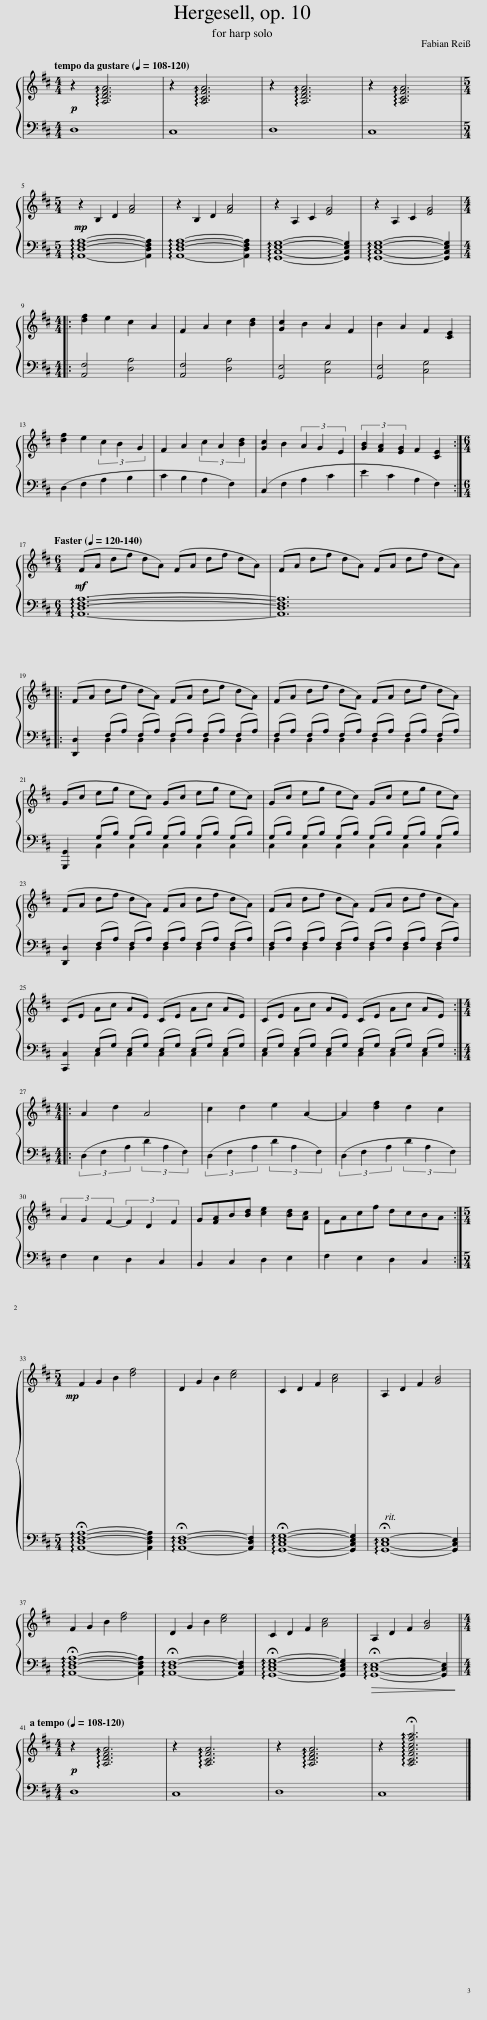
X:1
%%score { 1 | ( 2 3 ) }
L:1/8
Q:1/4=108
M:4/4
I:linebreak $
K:D
V:1 treble
V:2 bass
V:3 bass
V:1
!p! z2 !arpeggio![A,DFA]6 | z2 !arpeggio![A,CFA]6 | z2 !arpeggio![A,DFA]6 | z2 !arpeggio![A,CFA]6 |$[M:5/4]!mp! z2 B,2 D2 [FA]4 | %5
 z2 B,2 D2 [FA]4 | z2 A,2 C2 [EG]4 | z2 A,2 C2 [EG]4 |:$[M:4/4] [df]2 e2 c2 A2 | F2 A2 c2 [Bd]2 | %10
 [Gc]2 B2 A2 F2 | B2 A2 F2 [CE]2 |$ [df]2 e2 (3c2 B2 G2 | F2 A2 (3c2 A2 [Bd]2 | [Gc]2 B2 (3A2 G2 E2 | %15
 (3[GB]2 [FA]2 [EG]2 F2 [CE]2 :|$[M:6/4][Q:1/4=120]!mf! (FA df dA) (FA df dA) | (FA df dA) (FA df dA) |:$ (FA df dA) (FA df dA) | (FA df dA) (FA df dA) |$ %20
 (Gc eg ec) (Gc eg ec) | (Gc eg ec) (Gc eg ec) |$ (FA df dA) (FA df dA) | (FA df dA) (FA df dA) |$ (CE Ac AE) (CE Ac AE) | %25
 (CE Ac AE) (CE Ac AE) ::$[M:4/4] A2 d2 A4 | c2 d2 e2 A2- | A2 [df]2 d2 c2 |$ (3A2 G2 F2- (3F2 D2 F2 | %30
 G[FA]B[Bd] [ce]2 [Bd][Ac] | FAcf dcBA :|$[M:5/4]!mp! F2 G2 B2 [df]4 | D2 G2 B2 [ce]4 | C2 D2 F2 [Ac]4 | %35
 A,2 D2 F2 [GB]4 |$ F2 G2 B2 [df]4 | D2 G2 B2 [ce]4 | C2 D2 F2 [Ac]4 |[Q:1/4=110] A,2[Q:1/4=100] D2[Q:1/4=90] F2[Q:1/4=80] [GB]4 ||$ %40
[M:4/4]!p![Q:1/4=108] z2 !arpeggio![A,DFA]6 | z2 !arpeggio![A,CFA]6 | z2 !arpeggio![A,DFA]6 | z2 !arpeggio!!fermata![A,CFAcfa]6 |] %44
V:2
 D,8 | C,8 | D,8 | C,8 |$[M:5/4] !arpeggio![A,,D,F,A,]8- [A,,D,F,A,]2 | %5
 !arpeggio![A,,D,F,A,]8- [A,,D,F,A,]2 | !arpeggio![G,,C,E,G,]8- [G,,C,E,G,]2 | !arpeggio![G,,C,E,G,]8- [G,,C,E,G,]2 |:$[M:4/4] [A,,F,]4 [D,A,]4 | [A,,F,]4 [D,A,]4 | %10
 [G,,E,]4 [C,G,]4 | [G,,E,]4 [C,G,]4 |$ (D,2 F,2 A,2 B,2 | C2 B,2 A,2 F,2) | (C,2 F,2 A,2 C2 | %15
 E2 C2 A,2 F,2) :|$[M:6/4] !arpeggio![A,,D,F,A,]12- | [A,,D,F,A,]12 |:$ [D,,D,]2 (F,A,) (F,A,) (F,A,) (F,A,) (F,A,) | (F,A,) (F,A,) (F,A,) (F,A,) (F,A,) (F,A,) |$ %20
 [G,,,G,,]2 (G,B,) (G,B,) (G,B,) (G,B,) (G,B,) | (G,B,) (G,B,) (G,B,) (G,B,) (G,B,) (G,B,) |$ [D,,D,]2 (F,A,) (F,A,) (F,A,) (F,A,) (F,A,) | (F,A,) (F,A,) (F,A,) (F,A,) (F,A,) (F,A,) |$ [C,,C,]2 (E,G,) (E,G,) (E,G,) (E,G,) (E,G,) | %25
 (E,G,) (E,G,) (E,G,) (E,G,) (E,G,) (E,G,) ::$[M:4/4] (3(D,2 F,2 A,2 (3D2 A,2 F,2) | (3(D,2 F,2 A,2 (3D2 A,2 F,2) | (3(D,2 F,2 A,2 (3D2 A,2 F,2) |$ F,2 E,2 D,2 C,2 | %30
 B,,2 C,2 D,2 E,2 | F,2 E,2 D,2 C,2 :|$[M:5/4] !arpeggio!!fermata![A,,D,F,A,]8- [A,,D,F,A,]2 | !arpeggio!!fermata![A,,D,F,]8- [A,,D,F,]2 | !arpeggio!!fermata![G,,C,E,G,]8- [G,,C,E,G,]2 | %35
 !arpeggio!!fermata![G,,C,E,]8- [G,,C,E,]2 |$ !arpeggio!!fermata![A,,D,F,A,]8- [A,,D,F,A,]2 | !arpeggio!!fermata![A,,D,F,]8- [A,,D,F,]2 | !arpeggio!!fermata![G,,C,E,G,]8- [G,,C,E,G,]2 |!>(! !arpeggio!!fermata![G,,C,E,]8- [G,,C,E,]2!>)! ||$ %40
[M:4/4] D,8 | C,8 | D,8 | C,8 |] %44
V:3
 x8 | x8 | x8 | x8 |$[M:5/4] x10 | %5
 x10 | x10 | x10 |:$[M:4/4] x8 | x8 | %10
 x8 | x8 |$ x8 | x8 | x8 | %15
 x8 :|$[M:6/4] x12 | x12 |:$ x2 D,2 D,2 D,2 D,2 D,2 | D,2 D,2 D,2 D,2 D,2 D,2 |$ %20
 x2 C,2 C,2 C,2 C,2 C,2 | C,2 C,2 C,2 C,2 C,2 C,2 |$ x2 D,2 D,2 D,2 D,2 D,2 | D,2 D,2 D,2 D,2 D,2 D,2 |$ x2 C,2 C,2 C,2 C,2 C,2 | %25
 C,2 C,2 C,2 C,2 C,2 C,2 ::$[M:4/4] x8 | x8 | x8 |$ x8 | %30
 x8 | x8 :|$[M:5/4] x10 | x10 | x10 | %35
 x10 |$ x10 | x10 | x10 | x10 ||$ %40
[M:4/4] x8 | x8 | x8 | x8 |] %44
